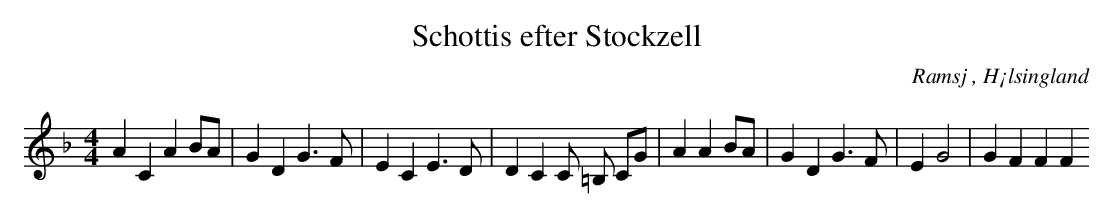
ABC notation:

X:1
T: Schottis efter Stockzell
O: Ramsj , H¡lsingland
M: 4/4
L: 1/8
K: F
A2 C2 A2 BA|G2 D2 G2>F2|E2 C2 E2>D2|D2 C2 C =B, CG|A2 A2 BA|G2 D2 G2>F2|E2 G4|G2 F2 F2 F2
